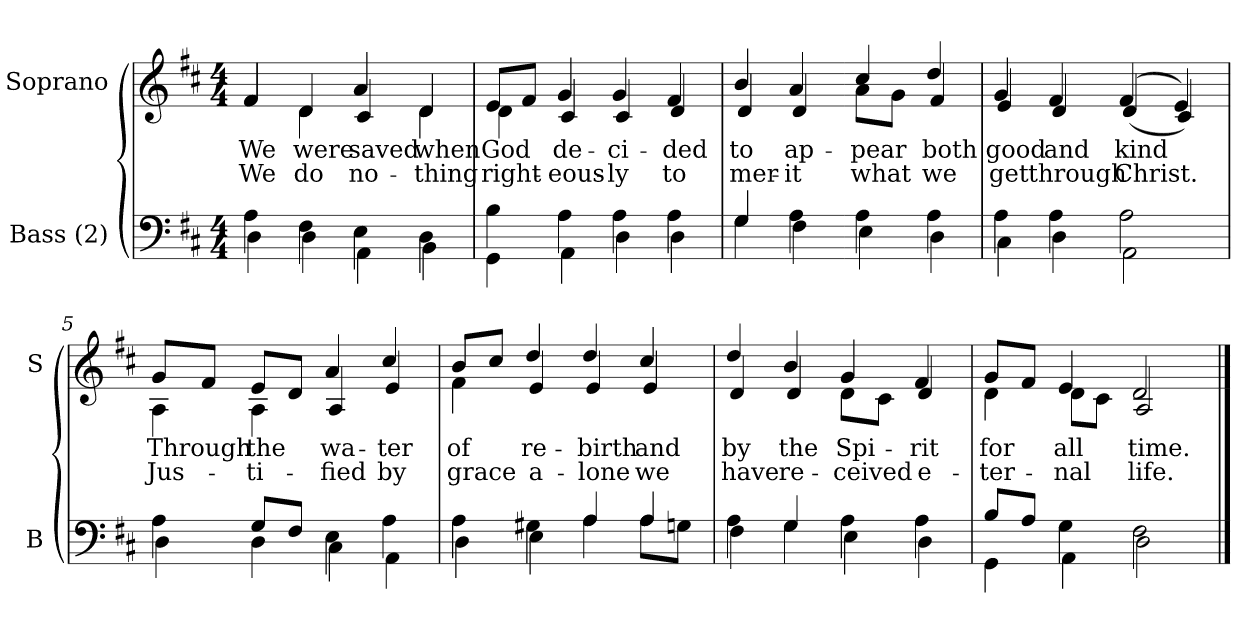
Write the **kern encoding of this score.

**kern	**kern	**text	**text
*part2	*part1	*part1	*part1
*staff2	*staff1	*staff1	*staff1
*I"Bass (2)	*I"Soprano	*	*
*I'B	*I'S	*	*
*clefF4	*clefG2	*	*
*k[f#c#]	*k[f#c#]	*	*
*M4/4	*M4/4	*	*
=	=	=	=
*^	*	*	*
!	!	!LO:TX:b:i:t=Verse	!	!
!	!	!	!LO:LY:b	!LO:LY:b
*	*	*^	*	*
4A\	4D\	4f#/	4f#/	We	We
!	!	!	!	!LO:LY:b	!LO:LY:b
4F#\	4D\	4d/	4d\	were	do
!	!	!	!	!LO:LY:b	!LO:LY:b
4E\	4AA\	4a/	4c#/	saved	no-
!	!	!	!	!LO:LY:b	!LO:LY:b
4D\	4BB\	4d/	4d\	when	-thing
=1	=1	=1	=1	=1	=1
!	!	!	!	!LO:LY:b	!LO:LY:b
4B\	4GG\	8e/L	4d\	God	right-
.	.	8f#/J	.	.	.
!	!	!	!	!LO:LY:b	!LO:LY:b
4A\	4AA\	4g/	4c#/	de-	-eous-
!	!	!	!	!LO:LY:b	!LO:LY:b
4A\	4D\	4g/	4c#/	-ci-	-ly
!	!	!	!	!LO:LY:b	!LO:LY:b
4A\	4D\	4f#/	4d/	-ded	to
=2	=2	=2	=2	=2	=2
!	!	!	!	!LO:LY:b	!LO:LY:b
4G/	4G\	4b/	4d/	to	mer-
!	!	!	!	!LO:LY:b	!LO:LY:b
4A\	4F#\	4a/	4d/	ap-	-it
=3-	=3-	=3-	=3-	=3-	=3-
!	!	!	!	!LO:LY:b	!LO:LY:b
4A\	4E\	4cc#/	8a\L	-pear	what
.	.	.	8g\J	.	.
!	!	!	!	!LO:LY:b	!LO:LY:b
4A\	4D\	4dd/	4f#/	both	we
=4	=4	=4	=4	=4	=4
!	!	!	!	!LO:LY:b	!LO:LY:b
4A\	4C#\	4g/	4e/	good	get
!	!	!	!	!LO:LY:b	!LO:LY:b
4A\	4D\	4f#/	4d/	and	through
!	!	!	!	!LO:LY:b	!LO:LY:b
2A\	2AA\	(>4f#/	(<4d/	kind	Christ.
.	.	4e/)	4c#/)	.	.
!!LO:LB:g=z	!!
=5	=5	=5	=5	=5	=5
!	!	!	!	!LO:LY:b	!LO:LY:b
4A\	4D\	8g/L	4A\	Through	Jus-
.	.	8f#/J	.	.	.
!	!	!	!	!LO:LY:b	!LO:LY:b
8G/L	4D\	8e/L	4A\	the	-ti-
8F#/J	.	8d/J	.	.	.
!	!	!	!	!LO:LY:b	!LO:LY:b
4E\	4C#\	4a/	4A/	wa-	-fied
!	!	!	!	!LO:LY:b	!LO:LY:b
4A\	4AA\	4cc#/	4e/	-ter	by
=6	=6	=6	=6	=6	=6
!	!	!	!	!LO:LY:b	!LO:LY:b
4A\	4D\	8b/L	4f#\	of	grace
.	.	8cc#/J	.	.	.
!	!	!	!	!LO:LY:b	!LO:LY:b
4G#X\	4E\	4dd/	4e/	re-	a-
!	!	!	!	!LO:LY:b	!LO:LY:b
4A/	4A\	4dd/	4e/	-birth	-lone
!	!	!	!	!LO:LY:b	!LO:LY:b
4A/	8A\L	4cc#/	4e/	and	we
.	8Gn\J	.	.	.	.
=7	=7	=7	=7	=7	=7
!	!	!	!	!LO:LY:b	!LO:LY:b
4A\	4F#\	4dd/	4d/	by	have
!	!	!	!	!LO:LY:b	!LO:LY:b
4G/	4G\	4b/	4d/	the	re-
!	!	!	!	!LO:LY:b	!LO:LY:b
4A\	4E\	4g/	8d\L	Spi-	-ceived
.	.	.	8c#\J	.	.
!	!	!	!	!LO:LY:b	!LO:LY:b
4A\	4D\	4f#/	4d/	-rit	e-
=8	=8	=8	=8	=8	=8
!	!	!	!	!LO:LY:b	!LO:LY:b
8B/L	4GG\	8g/L	4d\	for	-ter-
8A/J	.	8f#/J	.	.	.
!	!	!	!	!LO:LY:b	!LO:LY:b
4G\	4AA\	4e/	8d\L	all	-nal
.	.	.	8c#\J	.	.
!	!	!	!	!LO:LY:b	!LO:LY:b
2F#\	2D\	2d/	2A/	time.	life.
*v	*v	*	*	*	*
*	*v	*v	*	*
==	==	==	==
*-	*-	*-	*-
